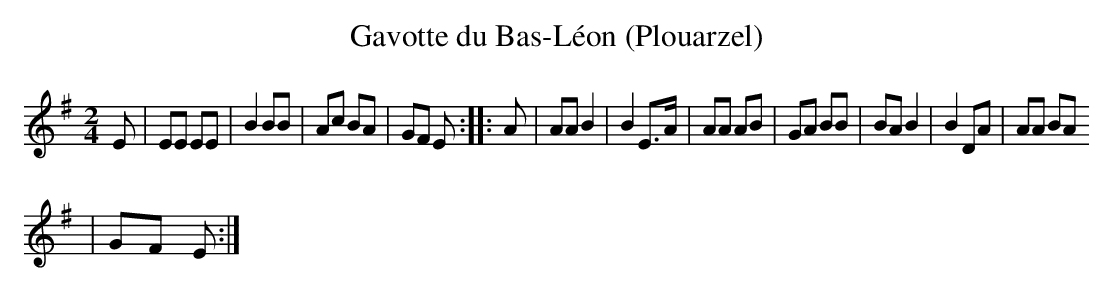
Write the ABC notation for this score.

X:1
T:Gavotte du Bas-Léon (Plouarzel)
M:2/4
L:1/8
K:G
E|EE EE|B2 BB|Ac BA|GF E :: A|AA B2|B2 E>A|AA AB|GA BB|BA B2|B2 DA|AA BA
|GF E :|
